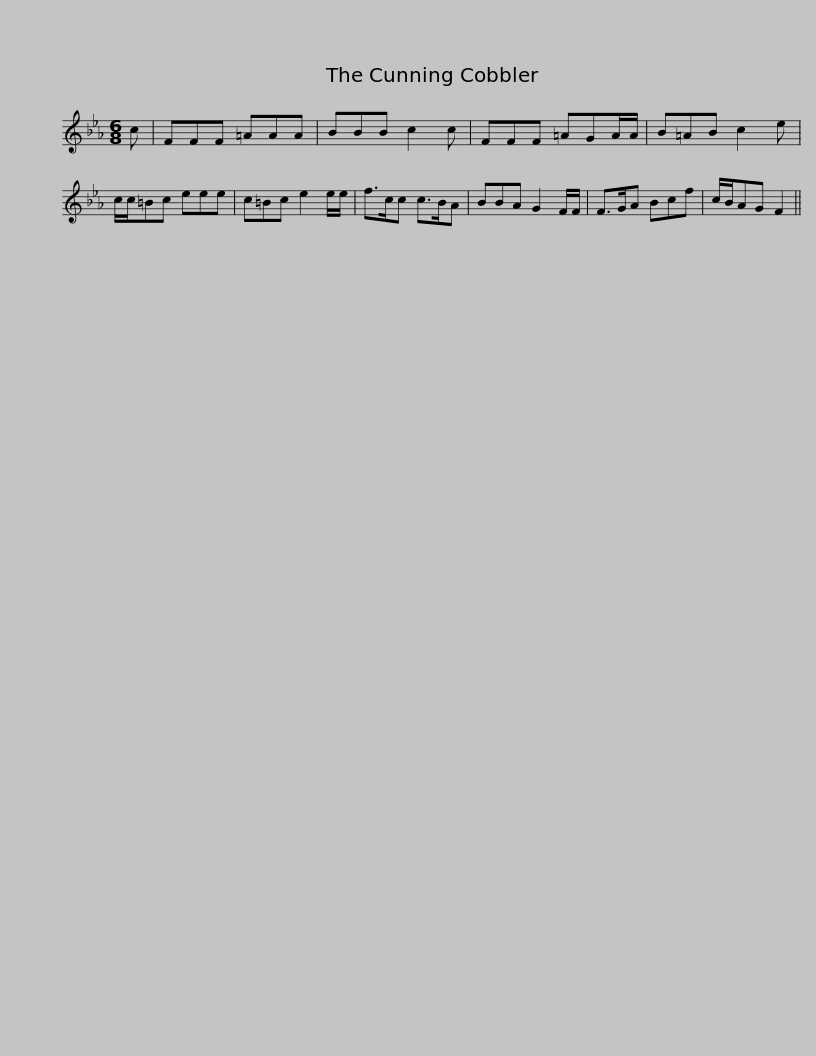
X:1
L:1/8
M:6/8
I:linebreak $
K:Eb
V:1 treble
V:1
 c | FFF =AAA | BBB c2 c | FFF =AGA/A/ | B=AB c2 e | %5
 c/c/=Bc eee | c=Bc e2 e/e/ |$ f>cc c>BA | BBA G2 F/F/ | F>GA Bcf | %10
 c/B/AG F2 || %11
